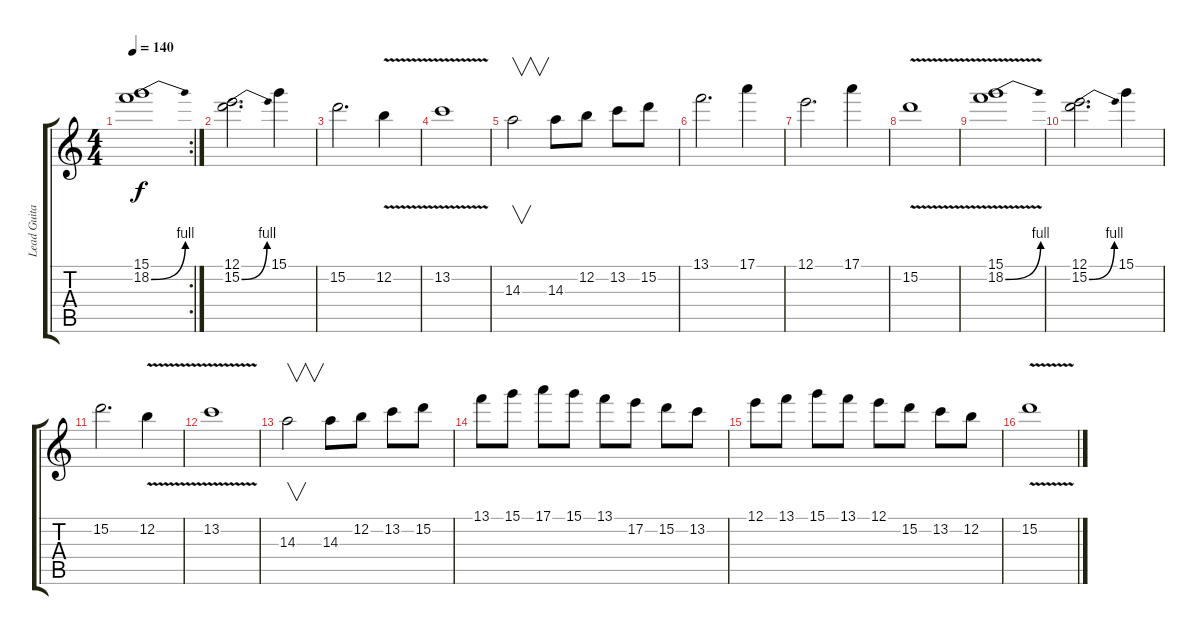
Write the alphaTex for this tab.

\track ("Lead Guitare" "Lead Guita") {instrument overdrivenguitar}
\staff {score tabs}
\tuning (E4 B3 G3 D3 A2 E2) {hide}
\rc 2
\ts (4 4)
\tempo 140
\clef g2
\ks c
(15.1 18.2{be (bend 0 0 60 4)}).1{dy f} |
(12.1 15.2{be (bend 0 0 60 4)}).2{d} 15.1.4 |
15.2.2{d} 12.2{v}.4 |
13.2{v}.1 |
14.3.2{v} 14.3.8 12.2.8 13.2.8 15.2.8 |
13.1.2{d} 17.1.4 |
12.1.2{d} 17.1.4 |
15.2{v}.1 |
(15.1 18.2{be (bend 0 0 60 4) v}).1 |
(12.1 15.2{be (bend 0 0 60 4)}).2{d} 15.1.4 |
15.2.2{d} 12.2{v}.4 |
13.2{v}.1 |
14.3.2{v} 14.3.8 12.2.8 13.2.8 15.2.8 |
13.1.8 15.1.8 17.1.8 15.1.8 13.1.8 17.2.8 15.2.8 13.2.8 |
12.1.8 13.1.8 15.1.8 13.1.8 12.1.8 15.2.8 13.2.8 12.2.8 |
15.2{v}.1
